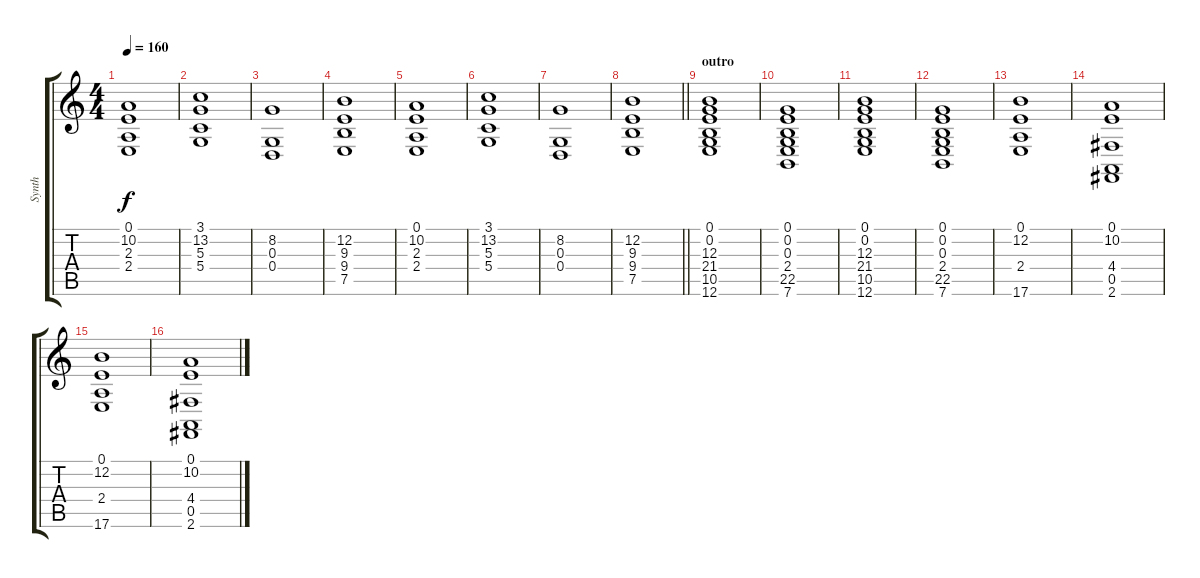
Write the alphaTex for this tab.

\track ("Synth" "Synth") {instrument stringensemble1}
\staff {score tabs}
\tuning (E4 B3 G3 D3 A2 E2) {hide}
\ts (4 4)
\tempo 160
\clef g2
\ks c
(0.1 10.2 2.3 2.4).1{dy f} |
(3.1 13.2 5.3 5.4).1 |
(8.2 0.3 0.4).1 |
(12.2 9.3 9.4 7.5).1 |
(0.1 10.2 2.3 2.4).1 |
(3.1 13.2 5.3 5.4).1 |
(8.2 0.3 0.4).1 |
\barLineRight lightlight
(12.2 9.3 9.4 7.5).1 |
\section ("" "outro")
(0.1 0.2 12.3 21.4 10.5 12.6).1 |
(0.1 0.2 0.3 2.4 22.5 7.6).1 |
(0.1 0.2 12.3 21.4 10.5 12.6).1 |
(0.1 0.2 0.3 2.4 22.5 7.6).1 |
(0.1 12.2 2.4 17.6).1 |
(0.1 10.2 4.4 0.5 2.6).1 |
(0.1 12.2 2.4 17.6).1 |
(0.1 10.2 4.4 0.5 2.6).1
